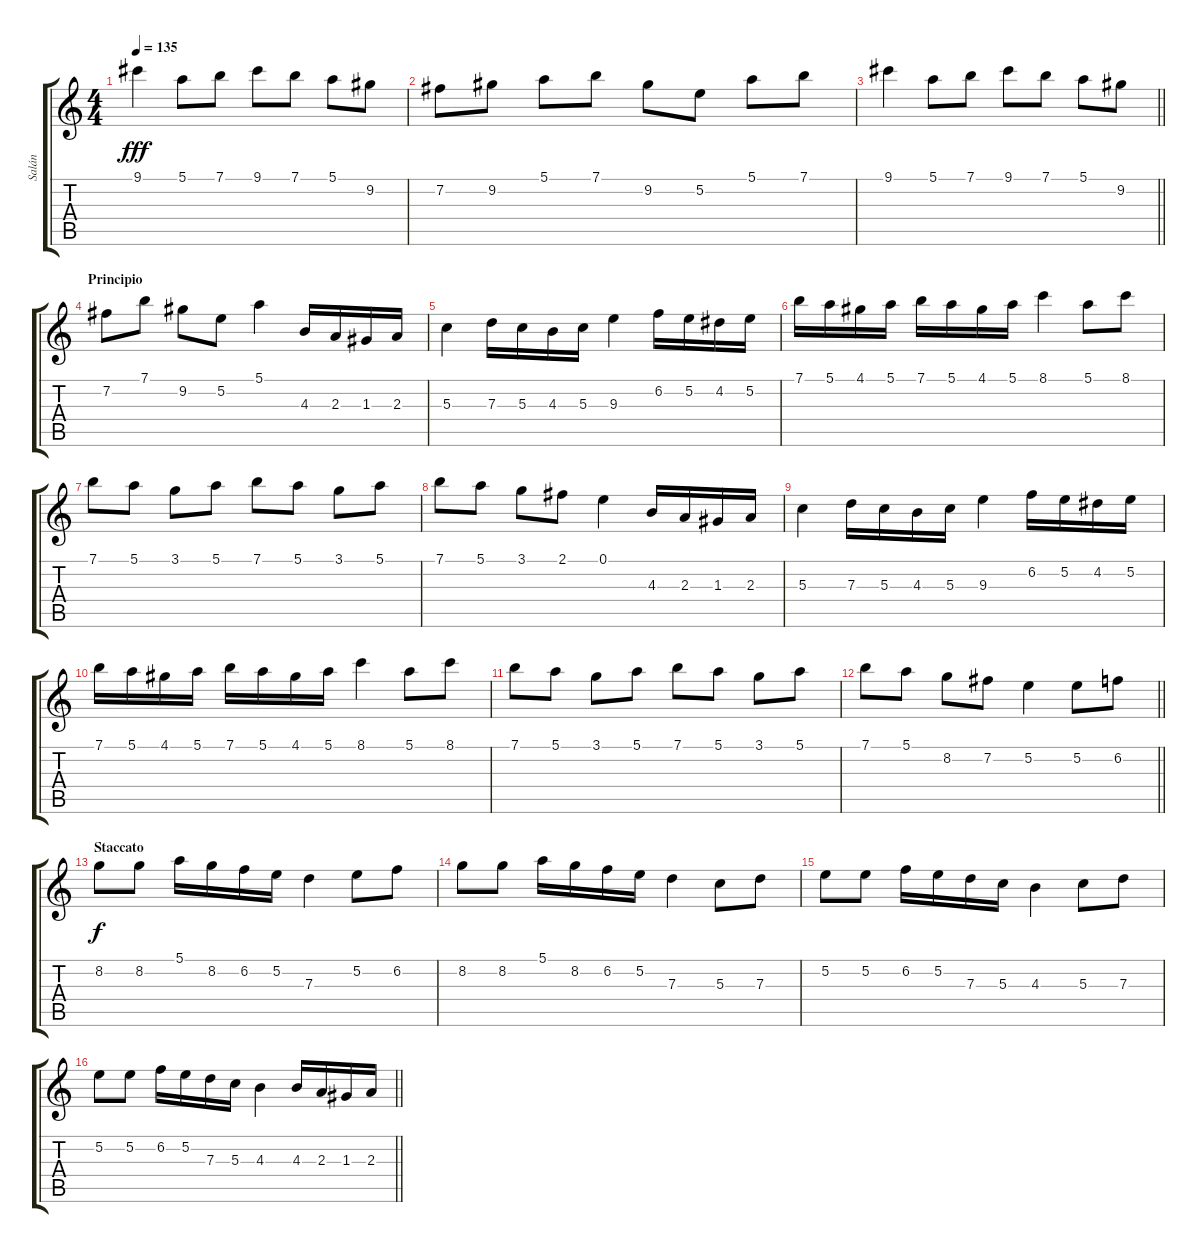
\track ("Salán" "Salán") {instrument overdrivenguitar}
\staff {score tabs}
\tuning (E4 B3 G3 D3 A2 E2) {hide}
\ts (4 4)
\tempo 135
\clef g2
\ks c
9.1.4{dy fff} 5.1.8 7.1.8 9.1.8 7.1.8 5.1.8 9.2.8 |
7.2.8 9.2.8 5.1.8 7.1.8 9.2.8 5.2.8 5.1.8 7.1.8 |
\barLineRight lightlight
9.1.4 5.1.8 7.1.8 9.1.8 7.1.8 5.1.8 9.2.8 |
\section ("" "Principio")
7.2.8 7.1.8 9.2.8 5.2.8 5.1.4 4.3.16 2.3.16 1.3.16 2.3.16 |
5.3.4 7.3.16 5.3.16 4.3.16 5.3.16 9.3.4 6.2.16 5.2.16 4.2.16 5.2.16 |
7.1.16 5.1.16 4.1.16 5.1.16 7.1.16 5.1.16 4.1.16 5.1.16 8.1.4 5.1.8 8.1.8 |
7.1.8 5.1.8 3.1.8 5.1.8 7.1.8 5.1.8 3.1.8 5.1.8 |
7.1.8 5.1.8 3.1.8 2.1.8 0.1.4 4.3.16 2.3.16 1.3.16 2.3.16 |
5.3.4 7.3.16 5.3.16 4.3.16 5.3.16 9.3.4 6.2.16 5.2.16 4.2.16 5.2.16 |
7.1.16 5.1.16 4.1.16 5.1.16 7.1.16 5.1.16 4.1.16 5.1.16 8.1.4 5.1.8 8.1.8 |
7.1.8 5.1.8 3.1.8 5.1.8 7.1.8 5.1.8 3.1.8 5.1.8 |
\barLineRight lightlight
7.1.8 5.1.8 8.2.8 7.2.8 5.2.4 5.2.8 6.2.8 |
\section ("" "Staccato")
8.2.8{dy f} 8.2.8 5.1.16 8.2.16 6.2.16 5.2.16 7.3.4 5.2.8 6.2.8 |
8.2.8 8.2.8 5.1.16 8.2.16 6.2.16 5.2.16 7.3.4 5.3.8 7.3.8 |
5.2.8 5.2.8 6.2.16 5.2.16 7.3.16 5.3.16 4.3.4 5.3.8 7.3.8 |
\barLineRight lightlight
5.2.8 5.2.8 6.2.16 5.2.16 7.3.16 5.3.16 4.3.4 4.3.16 2.3.16 1.3.16 2.3.16
